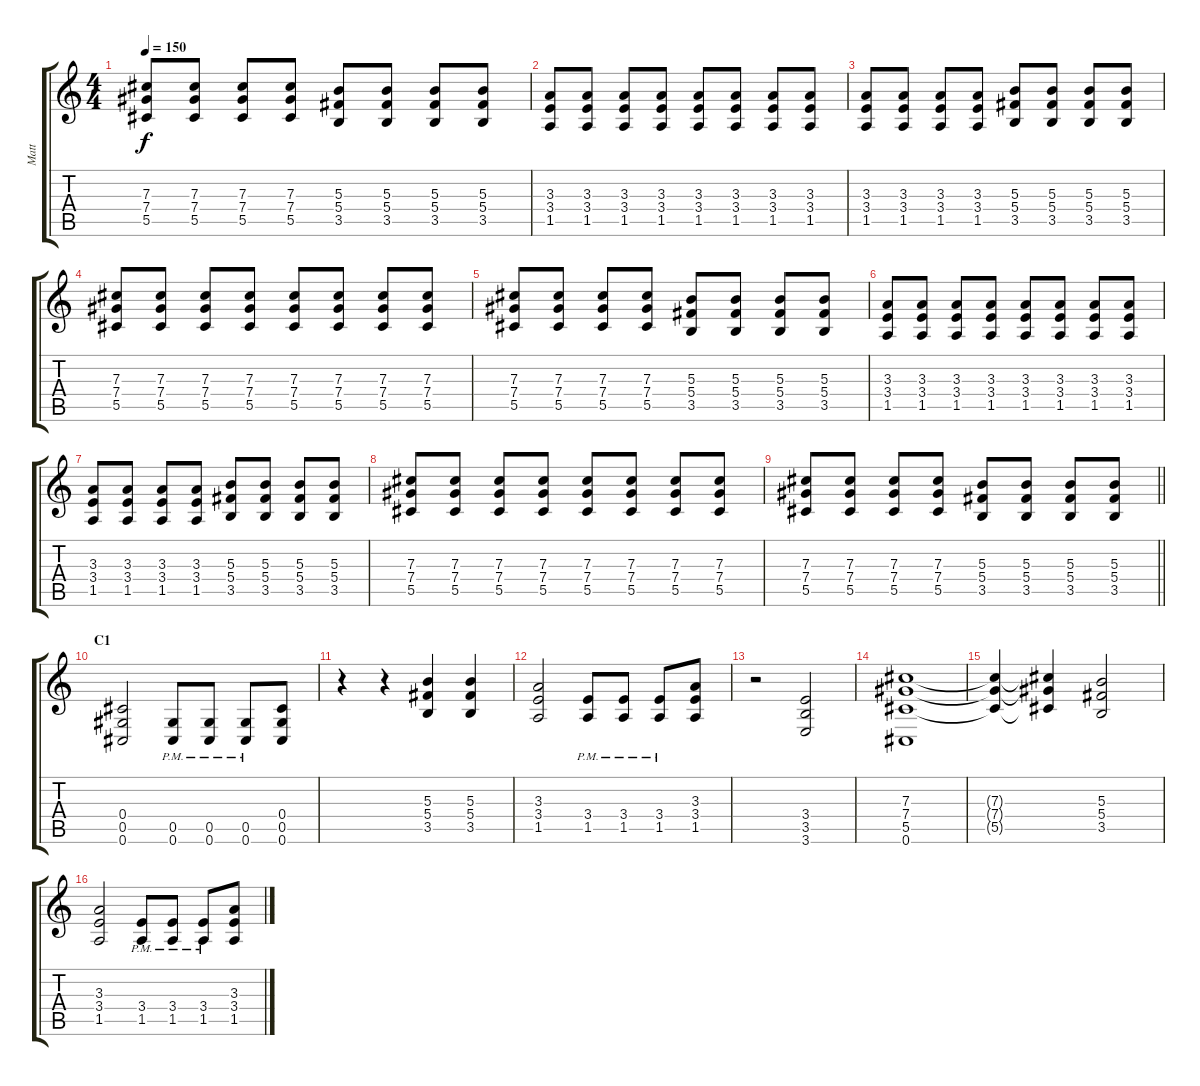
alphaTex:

\track ("Matt" "Matt") {instrument distortionguitar}
\staff {score tabs}
\tuning (Eb4 Bb3 Gb3 Db3 Ab2 Db2) {hide}
\ts (4 4)
\tempo 150
\clef g2
\ks c
(7.3 7.4 5.5).8{dy f} (7.3 7.4 5.5).8 (7.3 7.4 5.5).8 (7.3 7.4 5.5).8 (5.3 5.4 3.5).8 (5.3 5.4 3.5).8 (5.3 5.4 3.5).8 (5.3 5.4 3.5).8 |
(3.3 3.4 1.5).8 (3.3 3.4 1.5).8 (3.3 3.4 1.5).8 (3.3 3.4 1.5).8 (3.3 3.4 1.5).8 (3.3 3.4 1.5).8 (3.3 3.4 1.5).8 (3.3 3.4 1.5).8 |
(3.3 3.4 1.5).8 (3.3 3.4 1.5).8 (3.3 3.4 1.5).8 (3.3 3.4 1.5).8 (5.3 5.4 3.5).8 (5.3 5.4 3.5).8 (5.3 5.4 3.5).8 (5.3 5.4 3.5).8 |
(7.3 7.4 5.5).8 (7.3 7.4 5.5).8 (7.3 7.4 5.5).8 (7.3 7.4 5.5).8 (7.3 7.4 5.5).8 (7.3 7.4 5.5).8 (7.3 7.4 5.5).8 (7.3 7.4 5.5).8 |
(7.3 7.4 5.5).8 (7.3 7.4 5.5).8 (7.3 7.4 5.5).8 (7.3 7.4 5.5).8 (5.3 5.4 3.5).8 (5.3 5.4 3.5).8 (5.3 5.4 3.5).8 (5.3 5.4 3.5).8 |
(3.3 3.4 1.5).8 (3.3 3.4 1.5).8 (3.3 3.4 1.5).8 (3.3 3.4 1.5).8 (3.3 3.4 1.5).8 (3.3 3.4 1.5).8 (3.3 3.4 1.5).8 (3.3 3.4 1.5).8 |
(3.3 3.4 1.5).8 (3.3 3.4 1.5).8 (3.3 3.4 1.5).8 (3.3 3.4 1.5).8 (5.3 5.4 3.5).8 (5.3 5.4 3.5).8 (5.3 5.4 3.5).8 (5.3 5.4 3.5).8 |
(7.3 7.4 5.5).8 (7.3 7.4 5.5).8 (7.3 7.4 5.5).8 (7.3 7.4 5.5).8 (7.3 7.4 5.5).8 (7.3 7.4 5.5).8 (7.3 7.4 5.5).8 (7.3 7.4 5.5).8 |
\barLineRight lightlight
(7.3 7.4 5.5).8 (7.3 7.4 5.5).8 (7.3 7.4 5.5).8 (7.3 7.4 5.5).8 (5.3 5.4 3.5).8 (5.3 5.4 3.5).8 (5.3 5.4 3.5).8 (5.3 5.4 3.5).8 |
\section ("" "C1")
(0.4 0.5 0.6).2 (0.5{pm} 0.6{pm}).8 (0.5{pm} 0.6{pm}).8 (0.5{pm} 0.6{pm}).8 (0.4 0.5 0.6).8 |
r.4 r.4 (5.3 5.4 3.5).4 (5.3 5.4 3.5).4 |
(3.3 3.4 1.5).2 (3.4{pm} 1.5{pm}).8 (3.4{pm} 1.5{pm}).8 (3.4{pm} 1.5{pm}).8 (3.3 3.4 1.5).8 |
r.2 (3.4 3.5 3.6).2 |
(7.3 7.4 5.5 0.6).1 |
(7.3{t} 7.4{t} 5.5{t}).4 (7.3{t} 7.4{t} 5.5{t}).4 (5.3 5.4 3.5).2 |
(3.3 3.4 1.5).2 (3.4{pm} 1.5{pm}).8 (3.4{pm} 1.5{pm}).8 (3.4{pm} 1.5{pm}).8 (3.3 3.4 1.5).8
